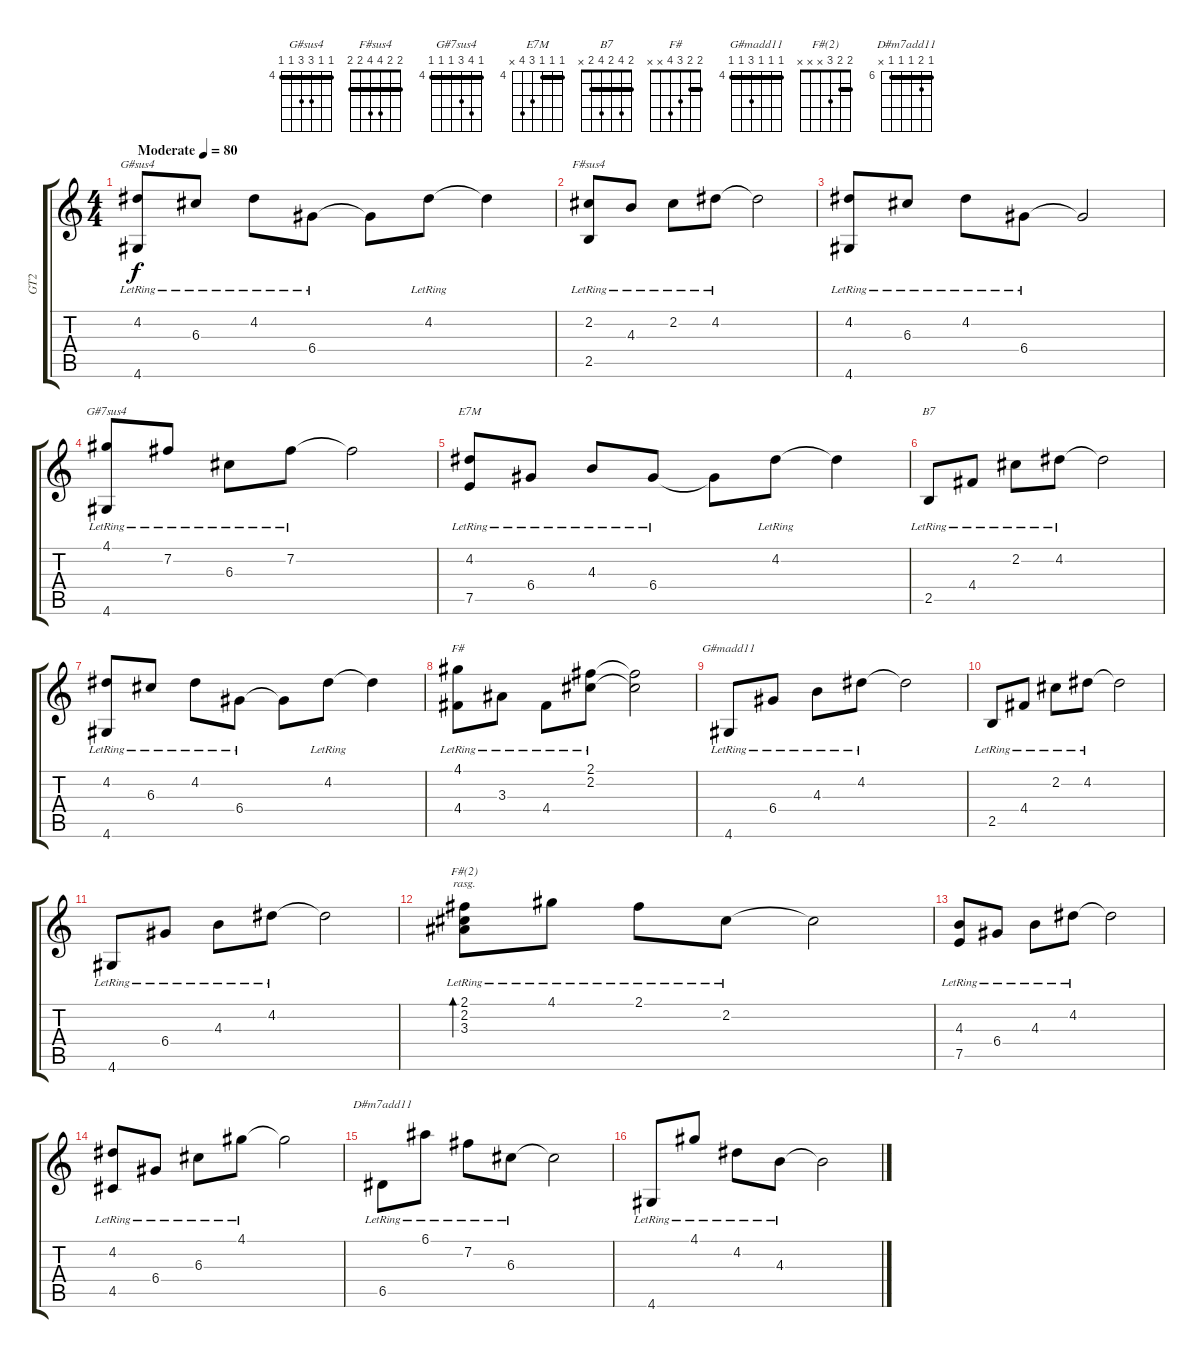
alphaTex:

\track ("GT2" "GT2") {instrument acousticguitarsteel}
\staff {score tabs}
\tuning (E4 B3 G3 D3 A2 E2) {hide}
\chord ("G#sus4" 4 4 6 6 4 4) {firstfret 4 barre 4}
\chord ("F#sus4" 2 2 4 4 2 2) {barre 2}
\chord ("G#7sus4" 4 7 6 4 4 4) {firstfret 4 barre 4}
\chord ("E7M" 4 4 4 6 7 x) {firstfret 4 barre 4}
\chord ("B7" 2 4 2 4 2 x) {barre 2}
\chord ("F#" 2 2 3 4 x x) {barre 2}
\chord ("G#madd11" 4 4 4 6 4 4) {firstfret 4 barre 4}
\chord ("F#(2)" 2 2 3 x x x) {barre 2}
\chord ("D#m7add11" 6 7 6 6 6 x) {firstfret 6 barre 6}
\ts (4 4)
\tempo (80 "Moderate")
\clef g2
\ks c
(4.2{lr} 4.6{lr}).8{ch "G#sus4" dy f instrument acousticguitarsteel} 6.3{lr}.8 4.2{lr}.8 6.4{lr}.8 6.4{t}.8 4.2{lr}.8 4.2{t}.4 |
(2.2{lr} 2.5{lr}).8{ch "F#sus4"} 4.3{lr}.8 2.2{lr}.8 4.2{lr}.8 4.2{t}.2 |
(4.2{lr} 4.6{lr}).8 6.3{lr}.8 4.2{lr}.8 6.4{lr}.8 6.4{t}.2 |
(4.1{lr} 4.6{lr}).8{ch "G#7sus4"} 7.2{lr}.8 6.3{lr}.8 7.2{lr}.8 7.2{t}.2 |
(4.2{lr} 7.5{lr}).8{ch "E7M"} 6.4{lr}.8 4.3{lr}.8 6.4{lr}.8 6.4{t}.8 4.2{lr}.8 4.2{t}.4 |
2.5{lr}.8{ch "B7"} 4.4{lr}.8 2.2{lr}.8 4.2{lr}.8 4.2{t}.2 |
(4.2{lr} 4.6{lr}).8 6.3{lr}.8 4.2{lr}.8 6.4{lr}.8 6.4{t}.8 4.2{lr}.8 4.2{t}.4 |
(4.1{lr} 4.4{lr}).8{ch "F#"} 3.3{lr}.8 4.4{lr}.8 (2.1{lr} 2.2{lr}).8 (2.1{t} 2.2{t}).2 |
4.6{lr}.8{ch "G#madd11"} 6.4{lr}.8 4.3{lr}.8 4.2{lr}.8 4.2{t}.2 |
2.5{lr}.8 4.4{lr}.8 2.2{lr}.8 4.2{lr}.8 4.2{t}.2 |
4.6{lr}.8 6.4{lr}.8 4.3{lr}.8 4.2{lr}.8 4.2{t}.2 |
(2.1{lr} 2.2{lr} 3.3{lr}).8{bd 120 ch "F#(2)" rasg ii} 4.1{lr}.8 2.1{lr}.8 2.2{lr}.8 2.2{t}.2 |
(4.3{lr} 7.5{lr}).8 6.4{lr}.8 4.3{lr}.8 4.2{lr}.8 4.2{t}.2 |
(4.2{lr} 4.5{lr}).8 6.4{lr}.8 6.3{lr}.8 4.1{lr}.8 4.1{t}.2 |
6.5{lr}.8{ch "D#m7add11"} 6.1{lr}.8 7.2{lr}.8 6.3{lr}.8 6.3{t}.2 |
4.6{lr}.8 4.1{lr}.8 4.2{lr}.8 4.3{lr}.8 4.3{t}.2
